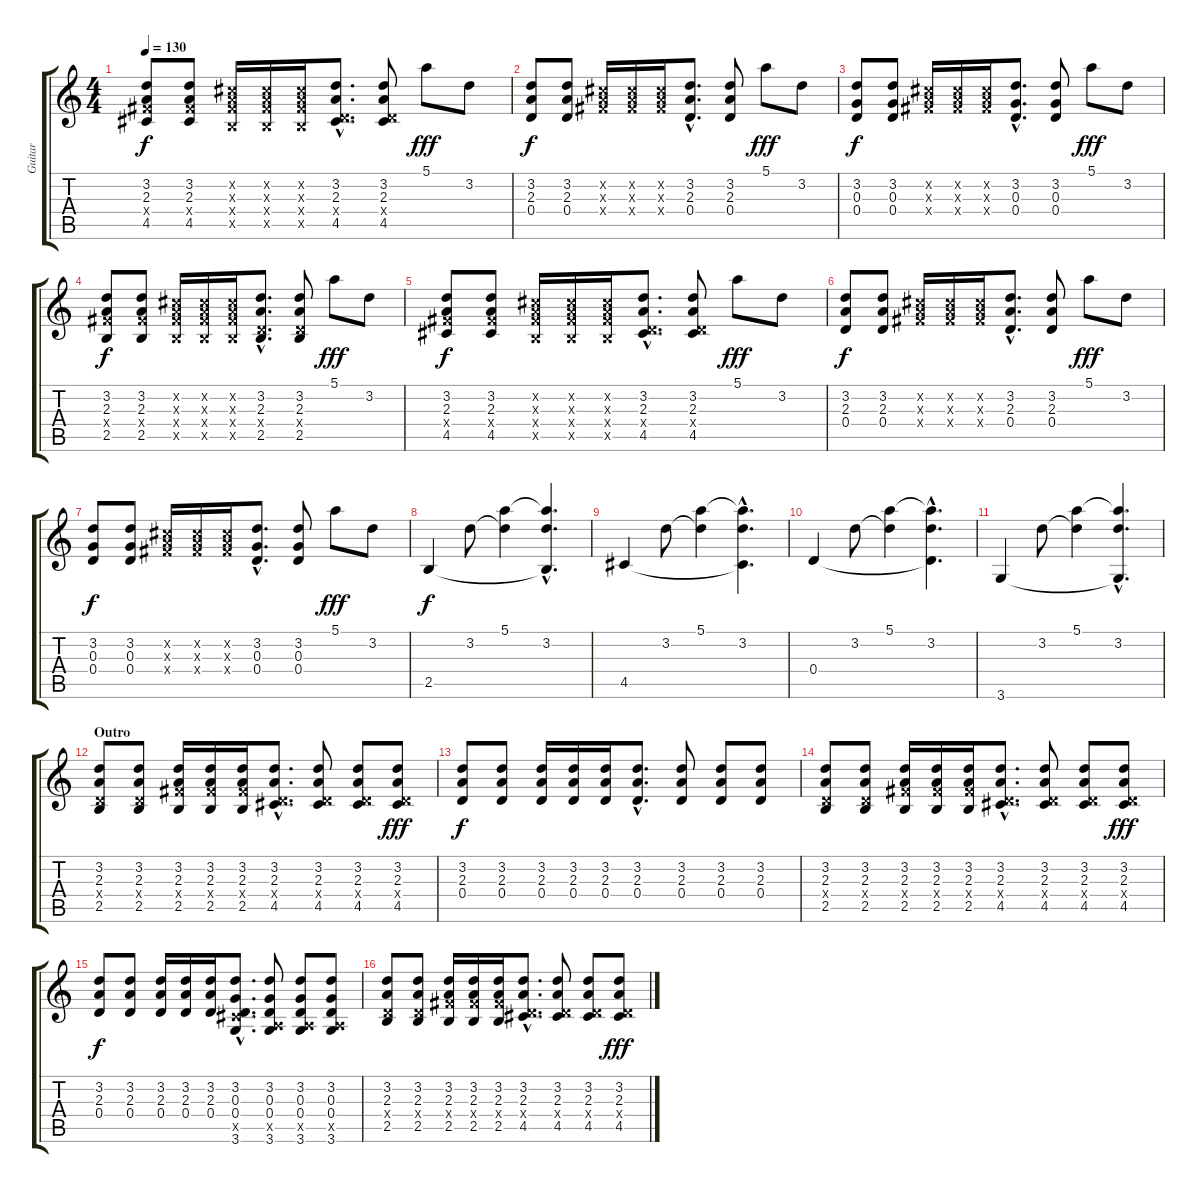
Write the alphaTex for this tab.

\track ("Guitar" "Guitar") {instrument electricguitarclean}
\staff {score tabs}
\tuning (E4 B3 G3 D3 A2 E2) {hide}
\ts (4 4)
\tempo 130
\clef g2
\ks c
(3.2 2.3 4.4{x} 4.5).8{dy f} (3.2 2.3 4.4{x} 4.5).8 (2.2{x} 2.3{x} 4.4{x} 2.5{x}).16 (2.2{x} 2.3{x} 4.4{x} 2.5{x}).16 (2.2{x} 2.3{x} 4.4{x} 2.5{x}).16 (3.2{hac} 2.3{hac} 0.4{hac x} 4.5{hac}).8{d} (3.2 2.3 0.4{x} 4.5).8 5.1.8{dy fff} 3.2.8 |
(3.2 2.3 0.4).8{dy f} (3.2 2.3 0.4).8 (2.2{x} 2.3{x} 4.4{x}).16 (2.2{x} 2.3{x} 4.4{x}).16 (2.2{x} 2.3{x} 4.4{x}).16 (3.2{hac} 2.3{hac} 0.4{hac}).8{d} (3.2 2.3 0.4).8 5.1.8{dy fff} 3.2.8 |
(3.2 0.3 0.4).8{dy f} (3.2 0.3 0.4).8 (2.2{x} 2.3{x} 4.4{x}).16 (2.2{x} 2.3{x} 4.4{x}).16 (2.2{x} 2.3{x} 4.4{x}).16 (3.2{hac} 0.3{hac} 0.4{hac}).8{d} (3.2 0.3 0.4).8 5.1.8{dy fff} 3.2.8 |
(3.2 2.3 4.4{x} 2.5).8{dy f} (3.2 2.3 4.4{x} 2.5).8 (2.2{x} 2.3{x} 4.4{x} 2.5{x}).16 (2.2{x} 2.3{x} 4.4{x} 2.5{x}).16 (2.2{x} 2.3{x} 4.4{x} 2.5{x}).16 (3.2{hac} 2.3{hac} 0.4{hac x} 2.5{hac}).8{d} (3.2 2.3 0.4{x} 2.5).8 5.1.8{dy fff} 3.2.8 |
(3.2 2.3 4.4{x} 4.5).8{dy f} (3.2 2.3 4.4{x} 4.5).8 (2.2{x} 2.3{x} 4.4{x} 2.5{x}).16 (2.2{x} 2.3{x} 4.4{x} 2.5{x}).16 (2.2{x} 2.3{x} 4.4{x} 2.5{x}).16 (3.2{hac} 2.3{hac} 0.4{hac x} 4.5{hac}).8{d} (3.2 2.3 0.4{x} 4.5).8 5.1.8{dy fff} 3.2.8 |
(3.2 2.3 0.4).8{dy f} (3.2 2.3 0.4).8 (2.2{x} 2.3{x} 4.4{x}).16 (2.2{x} 2.3{x} 4.4{x}).16 (2.2{x} 2.3{x} 4.4{x}).16 (3.2{hac} 2.3{hac} 0.4{hac}).8{d} (3.2 2.3 0.4).8 5.1.8{dy fff} 3.2.8 |
(3.2 0.3 0.4).8{dy f} (3.2 0.3 0.4).8 (2.2{x} 2.3{x} 4.4{x}).16 (2.2{x} 2.3{x} 4.4{x}).16 (2.2{x} 2.3{x} 4.4{x}).16 (3.2{hac} 0.3{hac} 0.4{hac}).8{d} (3.2 0.3 0.4).8 5.1.8{dy fff} 3.2.8 |
2.5.4{dy f} 3.2.8 (5.1 3.2{t}).4 (5.1{hac t} 3.2{hac} 2.5{hac t}).4{d} |
4.5.4 3.2.8 (5.1 3.2{t}).4 (5.1{hac t} 3.2{hac} 4.5{hac t}).4{d} |
0.4.4 3.2.8 (5.1 3.2{t}).4 (5.1{hac t} 3.2{hac} 0.4{hac t}).4{d} |
3.6.4 3.2.8 (5.1 3.2{t}).4 (5.1{hac t} 3.2{hac} 3.6{hac t}).4{d} |
\section ("" "Outro")
(3.2 2.3 0.4{x} 2.5).8 (3.2 2.3 0.4{x} 2.5).8 (3.2 2.3 4.4{x} 2.5).16 (3.2 2.3 4.4{x} 2.5).16 (3.2 2.3 4.4{x} 2.5).16 (3.2{hac} 2.3{hac} 0.4{hac x} 4.5{hac}).8{d} (3.2 2.3 0.4{x} 4.5).8 (3.2 2.3 0.4{x} 4.5).8 (3.2 2.3 0.4{x} 4.5).8{dy fff} |
(3.2 2.3 0.4).8{dy f} (3.2 2.3 0.4).8 (3.2 2.3 0.4).16 (3.2 2.3 0.4).16 (3.2 2.3 0.4).16 (3.2{hac} 2.3{hac} 0.4{hac}).8{d} (3.2 2.3 0.4).8 (3.2 2.3 0.4).8 (3.2 2.3 0.4).8 |
(3.2 2.3 0.4{x} 2.5).8 (3.2 2.3 0.4{x} 2.5).8 (3.2 2.3 4.4{x} 2.5).16 (3.2 2.3 4.4{x} 2.5).16 (3.2 2.3 4.4{x} 2.5).16 (3.2{hac} 2.3{hac} 0.4{hac x} 4.5{hac}).8{d} (3.2 2.3 0.4{x} 4.5).8 (3.2 2.3 0.4{x} 4.5).8 (3.2 2.3 0.4{x} 4.5).8{dy fff} |
(3.2 2.3 0.4).8{dy f} (3.2 2.3 0.4).8 (3.2 2.3 0.4).16 (3.2 2.3 0.4).16 (3.2 2.3 0.4).16 (3.2{hac} 0.3{hac} 0.4{hac} 4.5{hac x} 3.6{hac}).8{d} (3.2 0.3 0.4 0.5{x} 3.6).8 (3.2 0.3 0.4 0.5{x} 3.6).8 (3.2 0.3 0.4 0.5{x} 3.6).8 |
(3.2 2.3 0.4{x} 2.5).8 (3.2 2.3 0.4{x} 2.5).8 (3.2 2.3 4.4{x} 2.5).16 (3.2 2.3 4.4{x} 2.5).16 (3.2 2.3 4.4{x} 2.5).16 (3.2{hac} 2.3{hac} 0.4{hac x} 4.5{hac}).8{d} (3.2 2.3 0.4{x} 4.5).8 (3.2 2.3 0.4{x} 4.5).8 (3.2 2.3 0.4{x} 4.5).8{dy fff}
